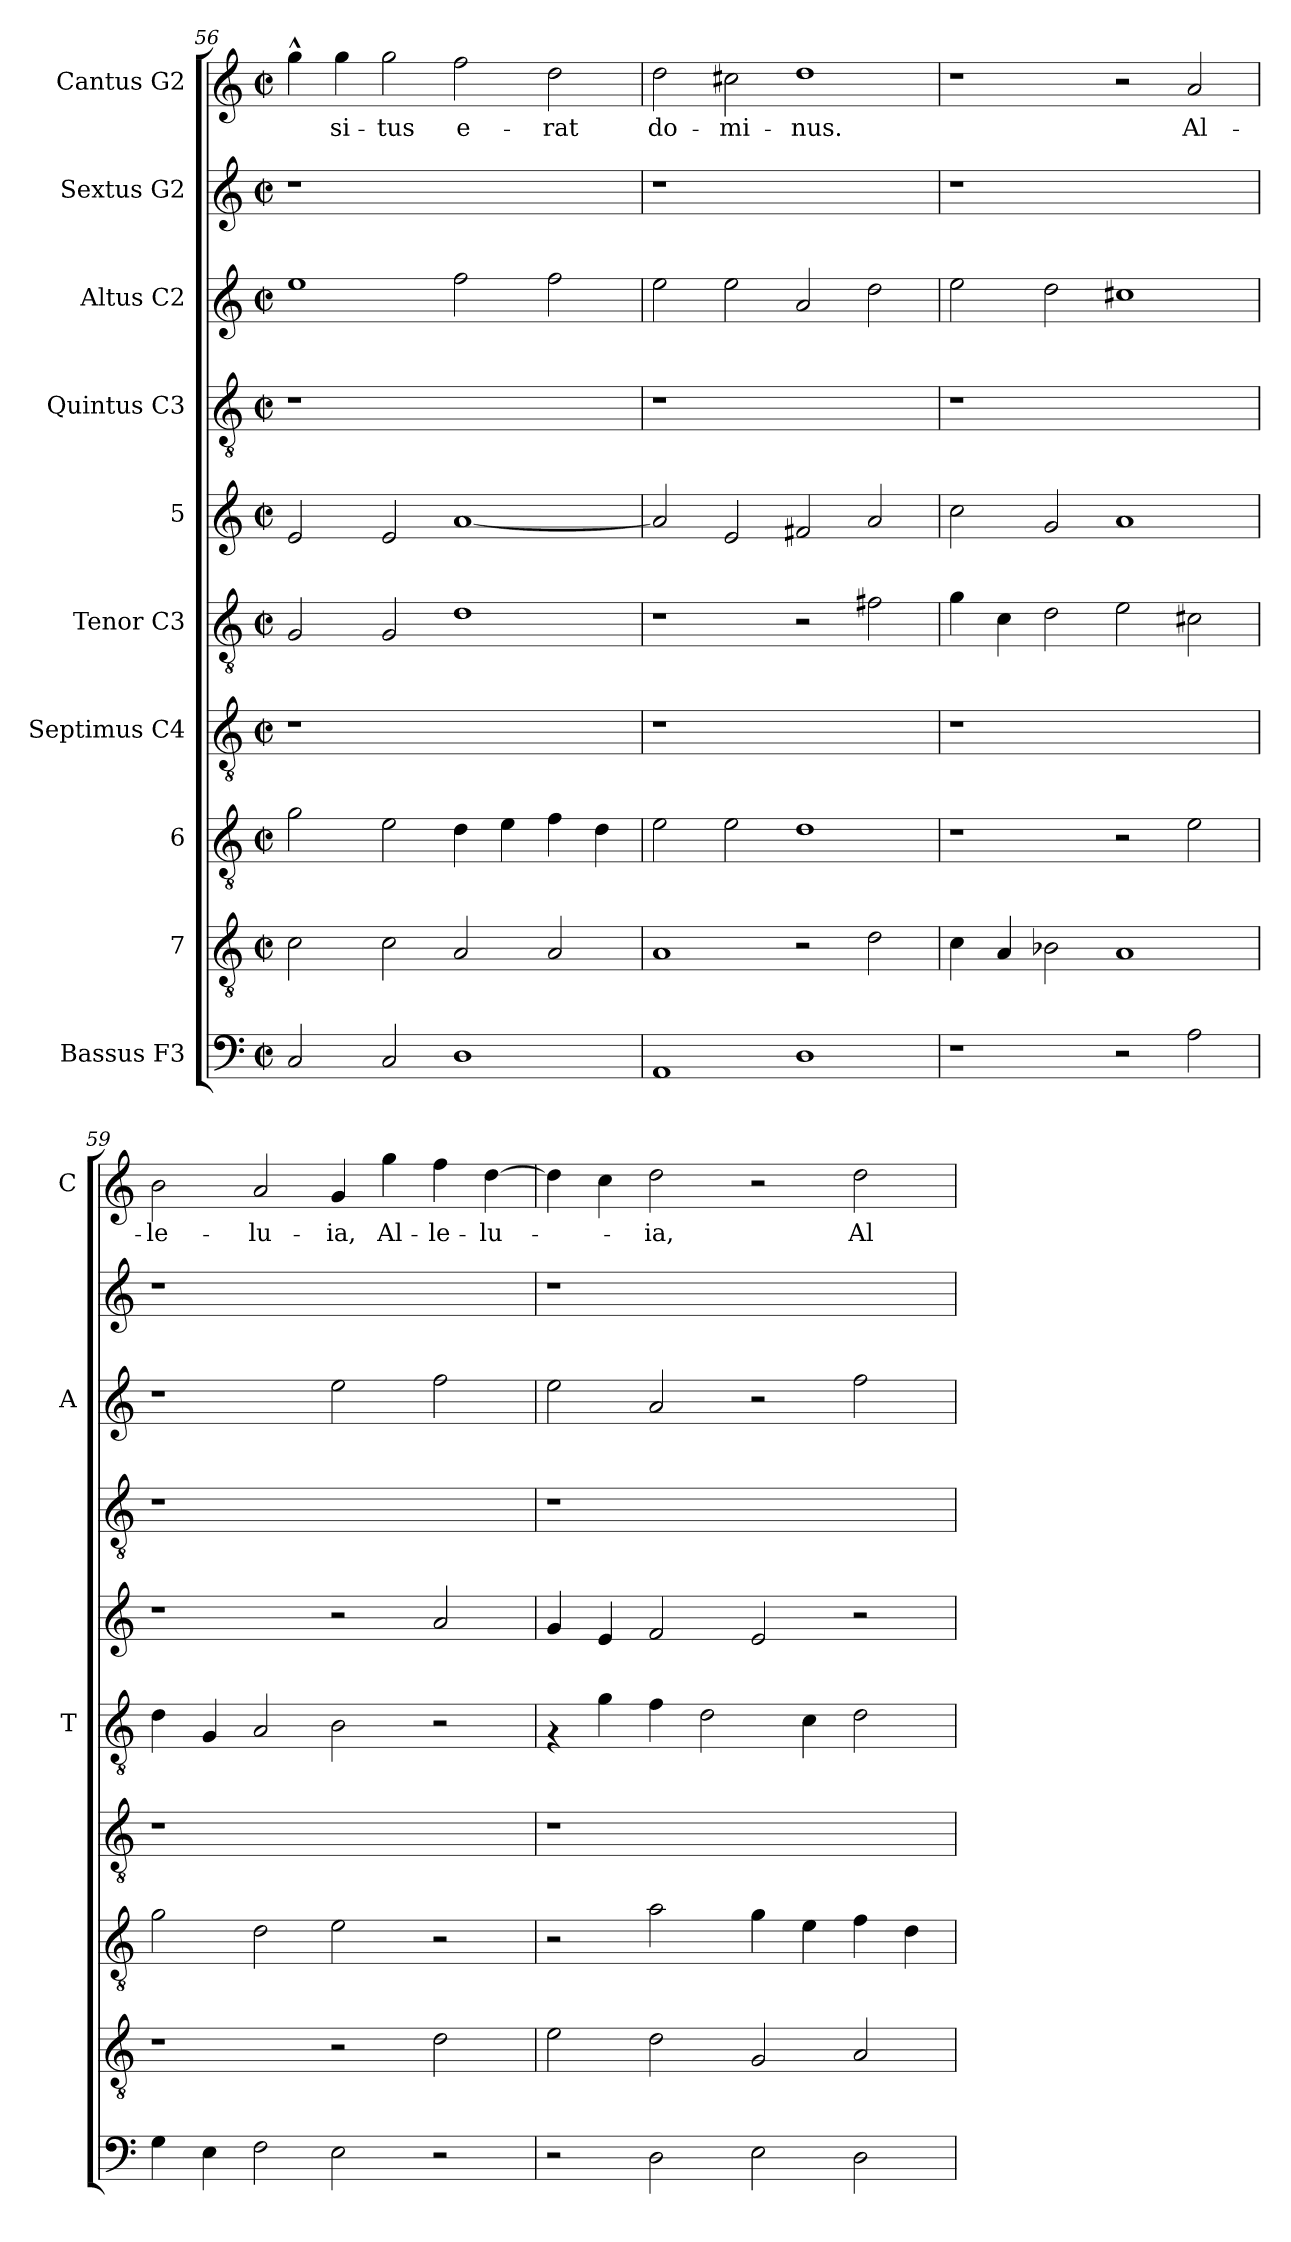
**kern	**kern	**kern	**kern	**kern	**kern	**kern	**kern	**kern	**kern	**text
*part10	*part9	*part8	*part7	*part6	*part5	*part4	*part3	*part2	*part1	*part1
*staff10	*staff9	*staff8	*staff7	*staff6	*staff5	*staff4	*staff3	*staff2	*staff1	*staff1
*I"Bassus F3	*I"7	*I"6	*I"Septimus C4	*I"Tenor C3	*I"5	*I"Quintus C3	*I"Altus C2	*I"Sextus G2	*I"Cantus G2	*
*	*	*	*	*I'T	*	*	*I'A	*	*I'C	*
!!LO:LB:g=z
*clefF4	*clefGv2	*clefGv2	*clefGv2	*clefGv2	*clefG2	*clefGv2	*clefG2	*clefG2	*clefG2	*
*ITrd7c12	*	*	*	*	*	*	*	*	*	*
*k[]	*k[]	*k[]	*k[]	*k[]	*k[]	*k[]	*k[]	*k[]	*k[]	*
*C:	*C:	*C:	*C:	*C:	*C:	*C:	*C:	*C:	*C:	*
*M2/2	*M2/2	*M2/2	*M2/2	*M2/2	*M2/2	*M2/2	*M2/2	*M2/2	*M2/2	*
*met(c|)	*met(c|)	*met(c|)	*met(c|)	*met(c|)	*met(c|)	*met(c|)	*met(c|)	*met(c|)	*met(c|)	*
=56	=56	=56	=56	=56	=56	=56	=56	=56	=56	=56
2CC/	2c\	2g\	1r	2G/	2e/	1r	1ee	1r	4gg^^>\	.
!	!	!	!	!	!	!	!	!	!	!LO:LY:b
.	.	.	.	.	.	.	.	.	4gg\	-si-
!	!	!	!	!	!	!	!	!	!	!LO:LY:b
2CC/	2c\	2e\	.	2G/	2e/	.	.	.	2gg\	-tus
!	!	!	!	!	!	!	!	!	!	!LO:LY:b
1DD	2A/	4d\	1ryy	1d	[<1a	1ryy	2ff\	1ryy	2ff\	e-
.	.	4e\	.	.	.	.	.	.	.	.
!	!	!	!	!	!	!	!	!	!	!LO:LY:b
.	2A/	4f\	.	.	.	.	2ff\	.	2dd\	-rat
.	.	4d\	.	.	.	.	.	.	.	.
=57	=57	=57	=57	=57	=57	=57	=57	=57	=57	=57
!	!	!	!	!	!	!	!	!	!	!LO:LY:b
1AAA	1A	2e\	1r	1r	2a/]	1r	2ee\	1r	2dd\	do-
!	!	!	!	!	!	!	!	!	!	!LO:LY:b
.	.	2e\	.	.	2e/	.	2ee\	.	2cc#X\	-mi-
!	!	!	!	!	!	!	!	!	!	!LO:LY:b
1DD	2r	1d	1ryy	2r	2f#X/	1ryy	2a/	1ryy	1dd	-nus.
.	2d\	.	.	2f#X\	2a/	.	2dd\	.	.	.
=58	=58	=58	=58	=58	=58	=58	=58	=58	=58	=58
1r	4c\	1r	1r	4g\	2cc\	1r	2ee\	1r	1r	.
.	4A/	.	.	4c\	.	.	.	.	.	.
.	2B-X\	.	.	2d\	2g/	.	2dd\	.	.	.
2r	1A	2r	1ryy	2e\	1a	1ryy	1cc#X	1ryy	2r	.
!	!	!	!	!	!	!	!	!	!	!LO:LY:b
2AA\	.	2e\	.	2c#X\	.	.	.	.	2a/	Al-
=59	=59	=59	=59	=59	=59	=59	=59	=59	=59	=59
!	!	!	!	!	!	!	!	!	!	!LO:LY:b
4GG\	1r	2g\	1r	4d\	1r	1r	1r	1r	2b\	-le-
4EE\	.	.	.	4G/	.	.	.	.	.	.
!	!	!	!	!	!	!	!	!	!	!LO:LY:b
2FF\	.	2d\	.	2A/	.	.	.	.	2a/	-lu-
!	!	!	!	!	!	!	!	!	!	!LO:LY:b
2EE\	2r	2e\	1ryy	2B\	2r	1ryy	2ee\	1ryy	4g/	-ia,
!	!	!	!	!	!	!	!	!	!	!LO:LY:b
.	.	.	.	.	.	.	.	.	4gg\	Al-
!	!	!	!	!	!	!	!	!	!	!LO:LY:b
2r	2d\	2r	.	2r	2a/	.	2ff\	.	4ff\	-le-
!	!	!	!	!	!	!	!	!	!	!LO:LY:b
.	.	.	.	.	.	.	.	.	[>4dd\	-lu-
=60	=60	=60	=60	=60	=60	=60	=60	=60	=60	=60
2r	2e\	2r	1r	4rF	4g/	1r	2ee\	1r	4dd\]	.
.	.	.	.	4g\	4e/	.	.	.	4cc\	.
!	!	!	!	!	!	!	!	!	!	!LO:LY:b
2DD\	2d\	2a\	.	4f\	2f/	.	2a/	.	2dd\	-ia,
.	.	.	.	2d\	.	.	.	.	.	.
2EE\	2G/	4g\	1ryy	.	2e/	1ryy	2r	1ryy	2r	.
.	.	4e\	.	4c\	.	.	.	.	.	.
!	!	!	!	!	!	!	!	!	!	!LO:LY:b
2DD\	2A/	4f\	.	2d\	2r	.	2ff\	.	2dd\	Al-
.	.	4d\	.	.	.	.	.	.	.	.
=	=	=	=	=	=	=	=	=	=	=
*-	*-	*-	*-	*-	*-	*-	*-	*-	*-	*-
